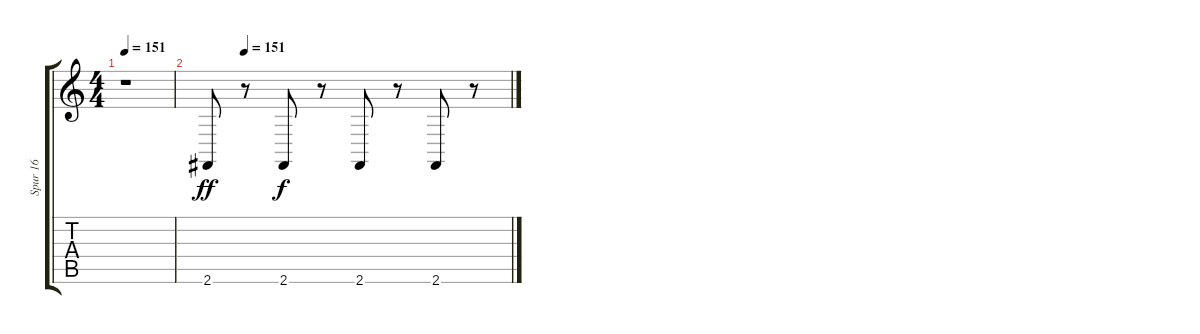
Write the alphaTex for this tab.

\track ("Spur 16" "Spur 16") {instrument acousticgrandpiano}
\staff {score tabs}
\tuning (E4 B3 G3 D3 A2 E2) {hide}
\ts (4 4)
\tempo 151
\clef g2
\ks c
r.1{dy ff instrument acousticgrandpiano} |
\tempo (151 0.125)
2.6.8 r.8 2.6.8{dy f} r.8 2.6.8 r.8 2.6.8 r.8
